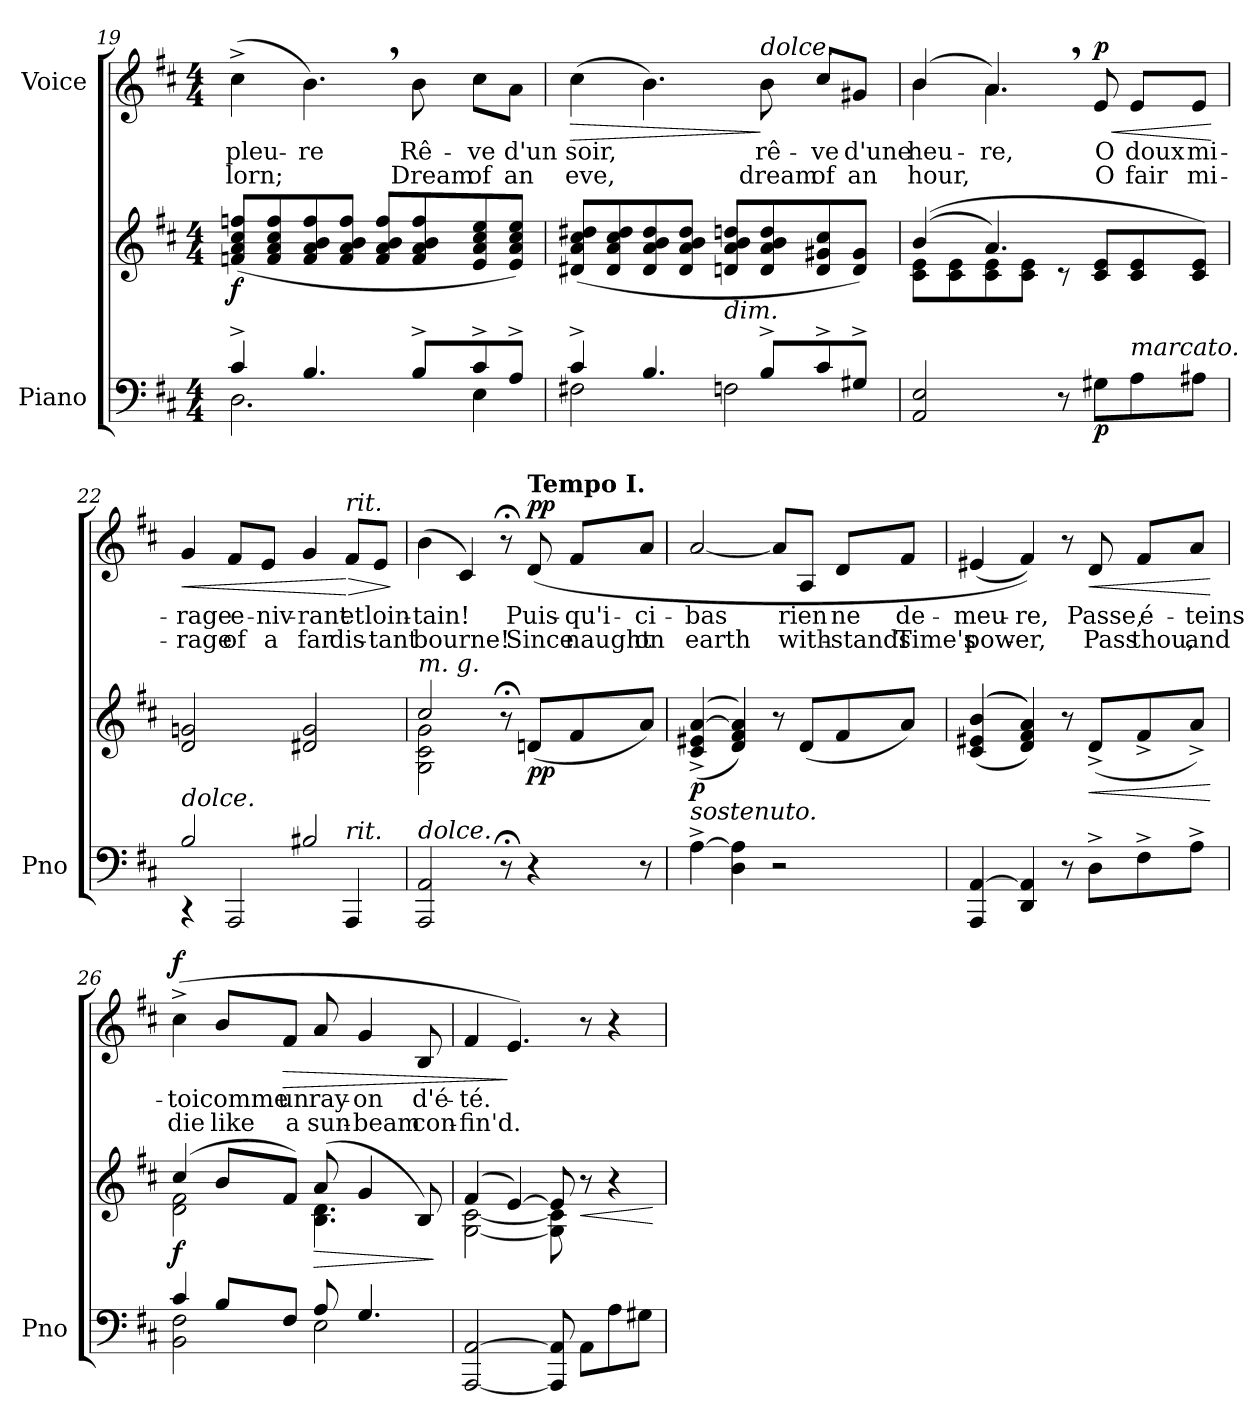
**kern	**kern	**dynam	**kern	**text	**text	**dynam
*part2	*part2	*part2	*part1	*part1	*part1	*part1
*staff3	*staff2	*staff2/3	*staff1	*staff1	*staff1	*staff1
*I"Piano	*	*	*I"Voice	*	*	*
*I'Pno	*	*	*	*	*	*
*clefF4	*clefG2	*	*clefG2	*	*	*
*k[f#c#]	*k[f#c#]	*	*k[f#c#]	*	*	*
*M4/4	*M4/4	*	*M4/4	*	*	*
=19	=19	=19	=19	=19	=19	=19
*^	*	*	*	*	*	*
!	!	!	!LO:DY:b	!	!	!	!
4c#^/	2.D\	(8fn/ 8a/ 8cc#/ 8ffn/L	f	(4cc#^\	pleu-	-lorn;	.
.	.	8f/ 8a/ 8cc#/ 8ff/	.	.	.	.	.
4.B/	.	8f/ 8a/ 8b/ 8ff/	.	4.b,\)	-re	.	.
.	.	8f/ 8a/ 8b/ 8ff/J	.	.	.	.	.
.	.	8f/ 8a/ 8b/ 8ff/L	.	.	.	.	.
8B^/L	.	8f/ 8a/ 8b/ 8ff/	.	8b\	Rê-	Dream	.
8c#^/	4E\	8e/ 8a/ 8cc#/ 8ee/	.	8cc#\L	-ve	of	.
8A^/J	.	8e/ 8a/ 8cc#/ 8ee/J)	.	8a\J	d'un	an	.
=20	=20	=20	=20	=20	=20	=20	=20
!	!	!	!	!	!	!	!LO:HP:b
4c#^/	2F#X\	(8d#X/ 8a/ 8cc#/ 8dd#X/L	.	(4cc#\	soir,	eve,	>
.	.	8d#/ 8a/ 8cc#/ 8dd#/	.	.	.	.	.
4.B/	.	8d#/ 8a/ 8b/ 8dd#/	.	4.b\)	.	.	.
.	.	8d#/ 8a/ 8b/ 8dd#/J	.	.	.	.	.
!	!	!LO:TX:b:i:t=dim.	!	!	!	!	!
.	2Fn\	8dn/ 8a/ 8b/ 8ddn/L	.	.	.	.	.
!	!	!	!	!LO:TX:i:t=dolce.	!	!	!
8B^/L	.	8d/ 8a/ 8b/ 8dd/	.	8b\	rê-	dream	]
8c#^/	.	8d/ 8g#X/ 8cc#/	.	8cc#/L	-ve	of	.
8G#X^/J	.	8d/ 8g#/J)	.	8g#X/J	d'une	an	.
*v	*v	*	*	*	*	*	*
=21	=21	=21	=21	=21	=21	=21
*	*^	*	*^	*	*	*
2AA/ 2E/	((4b/	8c#\ 8e\L	.	(4b/	4b\	heu-	hour,	.
.	.	8c#\ 8e\	.	.	.	.	.	.
.	4.a/)	8c#\ 8e\	.	4.a,/)	4.a\	-re,	.	.
.	.	8c#\ 8e\J	.	.	.	.	.	.
8r	.	8r	.	.	.	.	.	.
!	!	!	!LO:DY:b=2	!	!	!	!	!LO:HP:b
!	!	!	!	!	!	!	!	!LO:DY:n=1:b
8G#X\L	8ryy	8c#/ 8e/L	p	8e/	4.ryy	O	O	< p
!LO:TX:i:t=marcato.	!	!	!	!	!	!	!	!
8A\	4ryy	8c#/ 8e/	.	8e/L	.	doux	fair	.
8A#X\J	.	8c#/ 8e/J)	.	8e/J	.	mi-	mi-	.
*	*v	*v	*	*	*	*	*	*
*	*	*	*v	*v	*	*	*
.	.	.	.	.	.	[
=22	=22	=22	=22	=22	=22	=22
*^	*	*	*	*	*	*
!LO:TX:i:t=dolce.	!	!	!	!	!	!	!
!	!	!	!	!	!	!	!LO:HP:b
2B/	4r	2d/ 2gn/	.	4g/	-rage	-rage	<
.	2AAA/	.	.	8f#/L	e-	of	.
.	.	.	.	8e/J	-niv-	a	.
2B#X/	.	2d#X/ 2g/	.	4g/	-rant	far	.
!	!	!	!	!LO:TX:i:t=rit.	!	!	!
!	!LO:TX:i:t=rit.	!	!	!	!	!	!
!	!	!	!	!	!	!	!LO:HP:n=1:b
.	4AAA/	.	.	8f#/L	et	dis-	[ >
.	.	.	.	8e/J	loin-	-tant	.
*v	*v	*	*	*	*	*	*
.	.	.	.	.	.	]
=23	=23	=23	=23	=23	=23	=23
*	*^	*	*	*	*	*
!	!LO:TX:i:t=m. g.	!	!	!	!	!	!
!LO:TX:i:t=dolce.	!	!	!	!	!	!	!
!	!	!	!	!	!	!	!LO:DY:b
!	!	!	!	!	!	!	!LO:DY:n=1:b
2AAA/ 2AA/	2cc#/	2G\ 2c#\ 2g\	.	(4b\	-tain!	bourne!	pp other-dynamics
.	.	.	.	4c#/)	.	.	.
8r;<	8r;<	2ryy	.	8r;<	.	.	.
!	!	!	!	!LO:TX:a:B:t=Tempo I.	!	!	!
!	!	!	!LO:DY:b	!	!	!	!LO:DY:n=2:b
4r	(8dn/L	.	pp	(8d/	Puis-	Since	pp
.	8f#/	.	.	8f#/L	-qu'i-	naught	.
8r	8a/J)	.	.	8a/J	-ci-	on	.
*	*v	*v	*	*	*	*	*
=24	=24	=24	=24	=24	=24	=24
!LO:TX:i:t=sostenuto.	!	!	!	!	!	!
!	!	!LO:DY:b	!	!	!	!
[4A^\	((4c#/^> 4e#X/^> [4a/^>	p	[2a/	-bas	earth	.
4D\ 4A\]	4d/ 4f#/ 4a/]))	.	.	.	.	.
2r	8r	.	8a/L]	.	.	.
.	(8d/L	.	8A/J	rien	with-	.
.	8f#/	.	8d/L	ne	-stands	.
.	8a/J)	.	8f#/J	de-	Time's	.
=25	=25	=25	=25	=25	=25	=25
4AAA/ [4AA/	(((4c#/ 4e#X/ 4b/	.	(4e#X/	-meu-	pow-	.
4DD/ 4AA/]	4d/ 4f#/ 4a/)))	.	4f#/))	-re,	-er,	.
8r	8r	.	8r	.	.	.
!	!	!LO:HP:b	!	!	!	!LO:HP:b
8D^>\L	(8d^>/L	<	8d/	Passe,	Pass	<
8F#^>\	8f#^>/	.	8f#/L	é-	thou,	.
8A^>\J	8a^>/J)	.	8a/J	-teins-	and	.
.	.	[	.	.	.	[
=26	=26	=26	=26	=26	=26	=26
*^	*^	*	*	*	*	*
!	!	!	!	!LO:DY:b	!	!	!	!LO:DY:b
4c#/	2BB\ 2F#\	(4cc#/	2d\ 2f#\	f	(4cc#^\	-toi	die	f
8B/L	.	8b/L	.	.	8b/L	comme	like	.
!	!	!	!	!	!	!	!	!LO:HP:b
8F#/J	.	8f#/J)	.	.	8f#/J	un	a	>
!	!	!	!	!LO:HP:b	!	!	!	!
8A/	2E\	(8a/	4.B\ 4.d\	>	8a/	ray-	sun-	.
4.G/	.	4g/	.	.	4g/	-on	-beam	.
.	.	8B/)	8ryy	.	8B/	d'é-	con-	.
*v	*v	*	*	*	*	*	*	*
*	*v	*v	*	*	*	*	*
.	.	]	.	.	.	.
=27	=27	=27	=27	=27	=27	=27
*	*^	*	*	*	*	*
[2AAA/ [2AA/	(4f#/	[2G\ [2c#\	.	4f#/	-té.	-fin'd.	.
.	[4e/)	.	.	4.e/)	.	.	]
8AAA/] 8AA/]	8e/]	8G\] 8c#\]	.	.	.	.	.
!	!	!	!LO:HP:b	!	!	!	!
8AA\L	8r	4.ryy	<	8r	.	.	.
8A\	4r	.	.	4r	.	.	.
8G#X\J	.	.	.	.	.	.	.
*	*v	*v	*	*	*	*	*
.	.	[	.	.	.	.
=	=	=	=	=	=	=
*-	*-	*-	*-	*-	*-	*-
